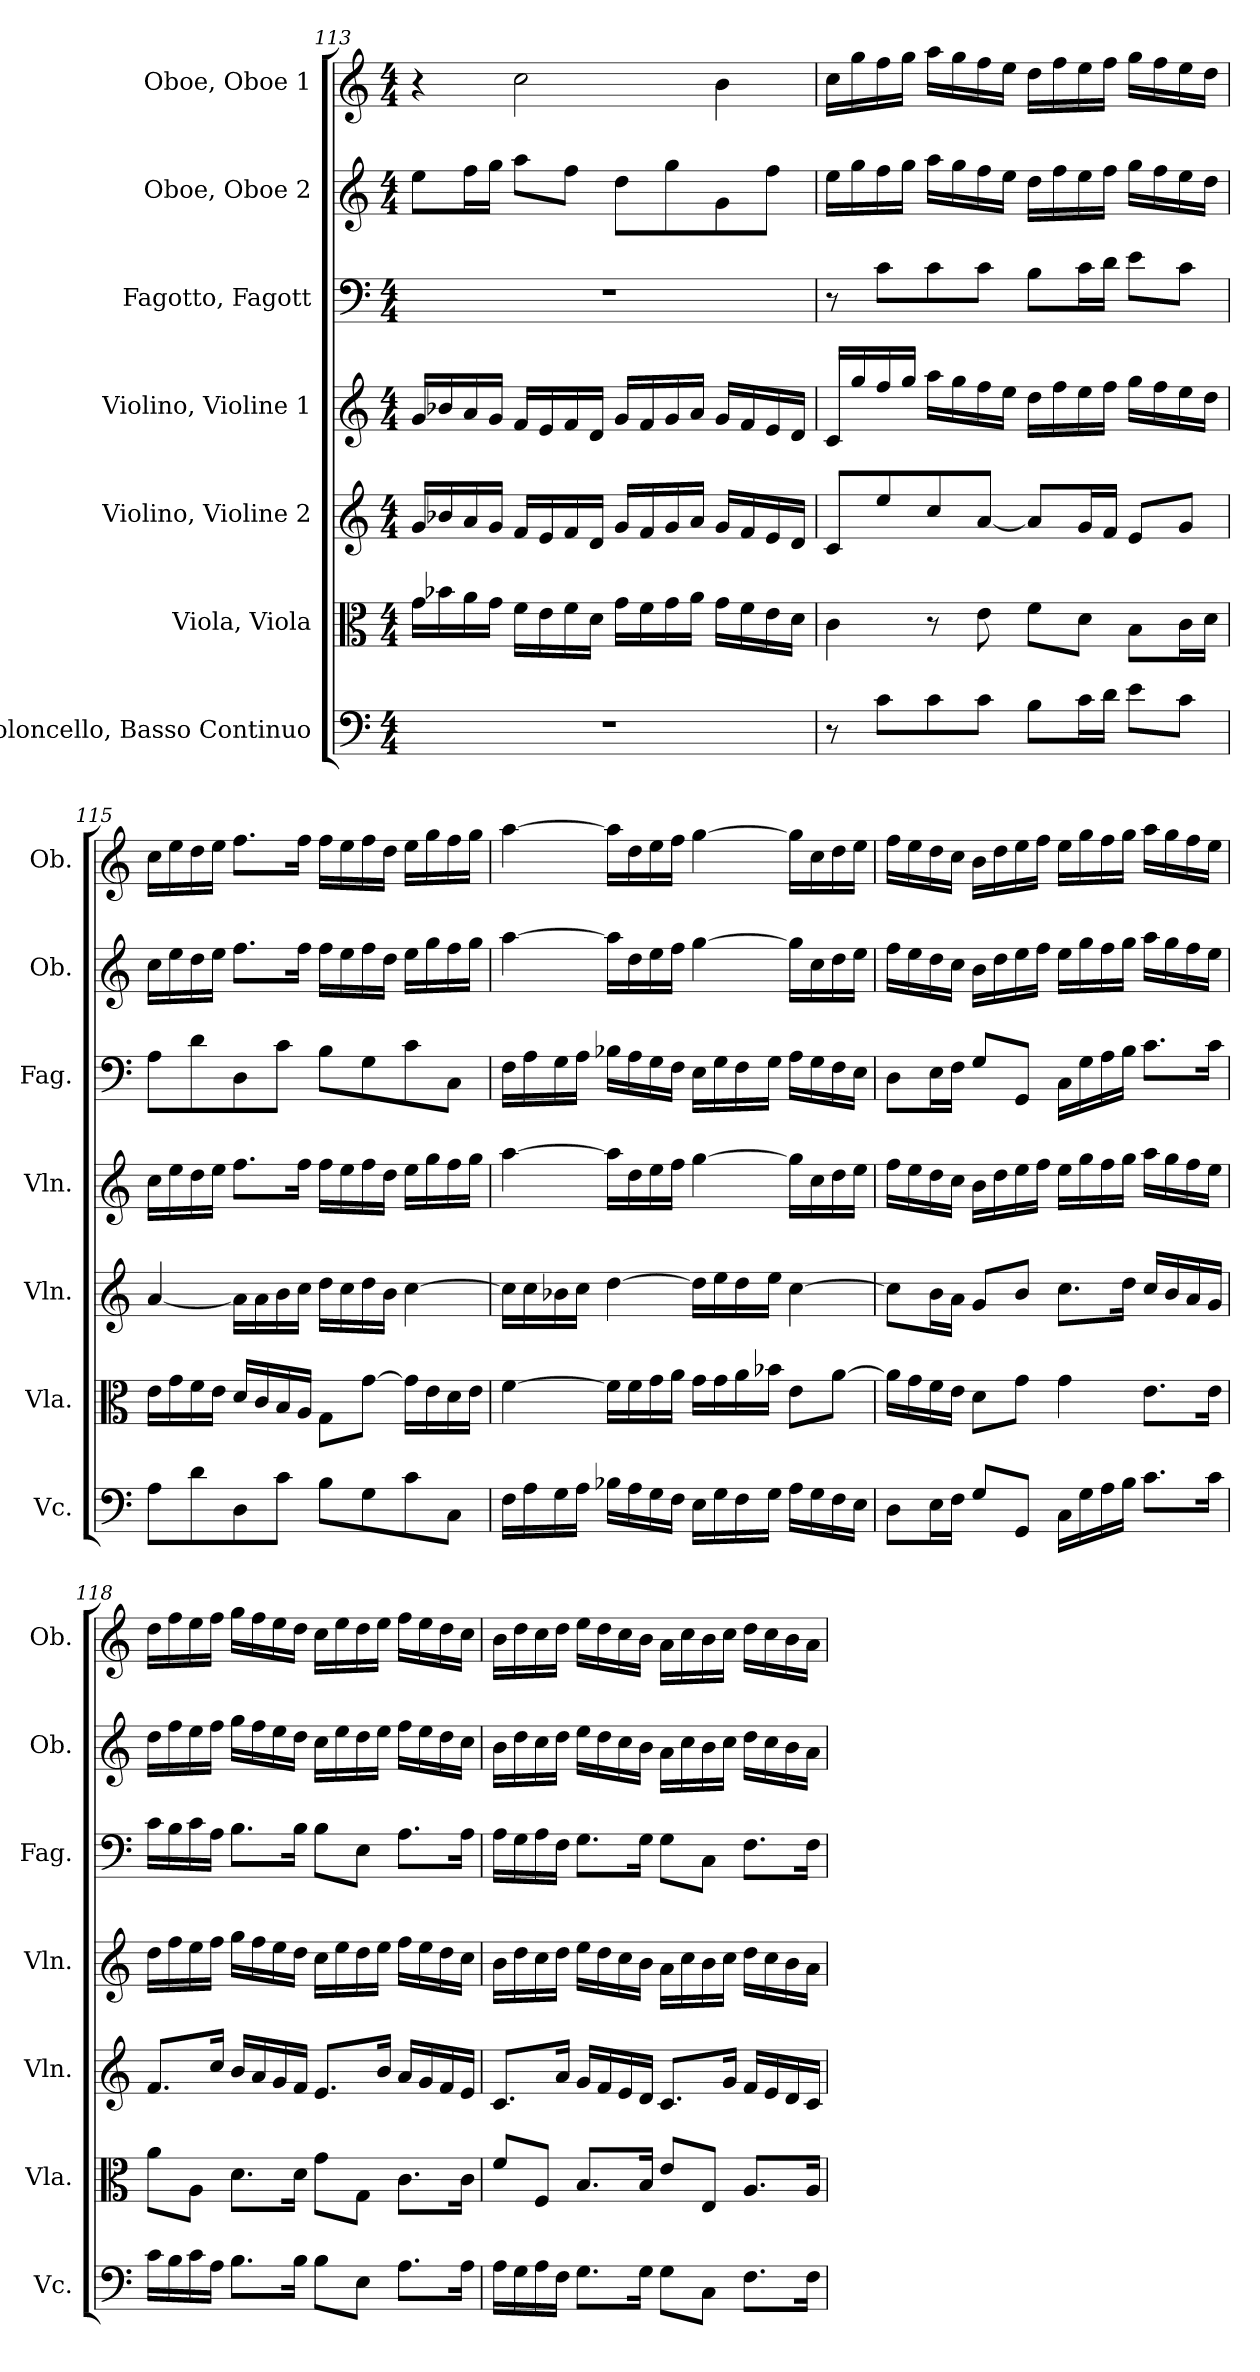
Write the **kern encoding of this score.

**kern	**kern	**kern	**kern	**kern	**kern	**kern
*part7	*part6	*part5	*part4	*part3	*part2	*part1
*staff7	*staff6	*staff5	*staff4	*staff3	*staff2	*staff1
*I"Violoncello, Basso Continuo	*I"Viola, Viola	*I"Violino, Violine 2	*I"Violino, Violine 1	*I"Fagotto, Fagott	*I"Oboe, Oboe 2	*I"Oboe, Oboe 1
*I'Vc.	*I'Vla.	*I'Vln.	*I'Vln.	*I'Fag.	*I'Ob.	*I'Ob.
*clefF4	*clefC3	*clefG2	*clefG2	*clefF4	*clefG2	*clefG2
*k[]	*k[]	*k[]	*k[]	*k[]	*k[]	*k[]
*M4/4	*M4/4	*M4/4	*M4/4	*M4/4	*M4/4	*M4/4
=113	=113	=113	=113	=113	=113	=113
1r	16g\LL	16g/LL	16g/LL	1r	8ee\L	4r
.	16b-X\	16b-X/	16b-X/	.	.	.
.	16a\	16a/	16a/	.	16ff\L	.
.	16g\JJ	16g/JJ	16g/JJ	.	16gg\JJ	.
.	16f\LL	16f/LL	16f/LL	.	8aa\L	2cc\
.	16e\	16e/	16e/	.	.	.
.	16f\	16f/	16f/	.	8ff\J	.
.	16d\JJ	16d/JJ	16d/JJ	.	.	.
.	16g\LL	16g/LL	16g/LL	.	8dd\L	.
.	16f\	16f/	16f/	.	.	.
.	16g\	16g/	16g/	.	8gg\	.
.	16a\JJ	16a/JJ	16a/JJ	.	.	.
.	16g\LL	16g/LL	16g/LL	.	8g\	4b\
.	16f\	16f/	16f/	.	.	.
.	16e\	16e/	16e/	.	8ff\J	.
.	16d\JJ	16d/JJ	16d/JJ	.	.	.
!!LO:PB:g=z
=114	=114	=114	=114	=114	=114	=114
8r	4c\	8c/L	16c/LL	8r	16ee\LL	16cc\LL
.	.	.	16gg/	.	16gg\	16gg\
8c\L	.	8ee/	16ff/	8c\L	16ff\	16ff\
.	.	.	16gg/JJ	.	16gg\JJ	16gg\JJ
8c\	8r	8cc/	16aa\LL	8c\	16aa\LL	16aa\LL
.	.	.	16gg\	.	16gg\	16gg\
8c\J	8e\	[8a/J	16ff\	8c\J	16ff\	16ff\
.	.	.	16ee\JJ	.	16ee\JJ	16ee\JJ
8B\L	8f\L	8a/L]	16dd\LL	8B\L	16dd\LL	16dd\LL
.	.	.	16ff\	.	16ff\	16ff\
16c\L	8d\J	16g/L	16ee\	16c\L	16ee\	16ee\
16d\JJ	.	16f/JJ	16ff\JJ	16d\JJ	16ff\JJ	16ff\JJ
8e\L	8B\L	8e/L	16gg\LL	8e\L	16gg\LL	16gg\LL
.	.	.	16ff\	.	16ff\	16ff\
8c\J	16c\L	8g/J	16ee\	8c\J	16ee\	16ee\
.	16d\JJ	.	16dd\JJ	.	16dd\JJ	16dd\JJ
=115	=115	=115	=115	=115	=115	=115
8A\L	16e\LL	[4a/	16cc\LL	8A\L	16cc\LL	16cc\LL
.	16g\	.	16ee\	.	16ee\	16ee\
8d\	16f\	.	16dd\	8d\	16dd\	16dd\
.	16e\JJ	.	16ee\JJ	.	16ee\JJ	16ee\JJ
8D\	16d/LL	16a\LL]	8.ff\L	8D\	8.ff\L	8.ff\L
.	16c/	16a\	.	.	.	.
8c\J	16B/	16b\	.	8c\J	.	.
.	16A/JJ	16cc\JJ	16ff\Jk	.	16ff\Jk	16ff\Jk
8B\L	8G\L	16dd\LL	16ff\LL	8B\L	16ff\LL	16ff\LL
.	.	16cc\	16ee\	.	16ee\	16ee\
8G\	[8g\J	16dd\	16ff\	8G\	16ff\	16ff\
.	.	16b\JJ	16dd\JJ	.	16dd\JJ	16dd\JJ
8c\	16g\LL]	[4cc\	16ee\LL	8c\	16ee\LL	16ee\LL
.	16e\	.	16gg\	.	16gg\	16gg\
8C\J	16d\	.	16ff\	8C\J	16ff\	16ff\
.	16e\JJ	.	16gg\JJ	.	16gg\JJ	16gg\JJ
!!LO:PB:g=z
=116	=116	=116	=116	=116	=116	=116
16F\LL	[4f\	16cc\LL]	[4aa\	16F\LL	[4aa\	[4aa\
16A\	.	16cc\	.	16A\	.	.
16G\	.	16b-X\	.	16G\	.	.
16A\JJ	.	16cc\JJ	.	16A\JJ	.	.
16B-X\LL	16f\LL]	[4dd\	16aa\LL]	16B-X\LL	16aa\LL]	16aa\LL]
16A\	16f\	.	16dd\	16A\	16dd\	16dd\
16G\	16g\	.	16ee\	16G\	16ee\	16ee\
16F\JJ	16a\JJ	.	16ff\JJ	16F\JJ	16ff\JJ	16ff\JJ
16E\LL	16g\LL	16dd\LL]	[4gg\	16E\LL	[4gg\	[4gg\
16G\	16g\	16ee\	.	16G\	.	.
16F\	16a\	16dd\	.	16F\	.	.
16G\JJ	16b-X\JJ	16ee\JJ	.	16G\JJ	.	.
16A\LL	8e\L	[4cc\	16gg\LL]	16A\LL	16gg\LL]	16gg\LL]
16G\	.	.	16cc\	16G\	16cc\	16cc\
16F\	[8a\J	.	16dd\	16F\	16dd\	16dd\
16E\JJ	.	.	16ee\JJ	16E\JJ	16ee\JJ	16ee\JJ
=117	=117	=117	=117	=117	=117	=117
8D\L	16a\LL]	8cc\L]	16ff\LL	8D\L	16ff\LL	16ff\LL
.	16g\	.	16ee\	.	16ee\	16ee\
16E\L	16f\	16b\L	16dd\	16E\L	16dd\	16dd\
16F\JJ	16e\JJ	16a\JJ	16cc\JJ	16F\JJ	16cc\JJ	16cc\JJ
8G/L	8d\L	8g/L	16b\LL	8G/L	16b\LL	16b\LL
.	.	.	16dd\	.	16dd\	16dd\
8GG/J	8g\J	8b/J	16ee\	8GG/J	16ee\	16ee\
.	.	.	16ff\JJ	.	16ff\JJ	16ff\JJ
16C\LL	4g\	8.cc\L	16ee\LL	16C\LL	16ee\LL	16ee\LL
16G\	.	.	16gg\	16G\	16gg\	16gg\
16A\	.	.	16ff\	16A\	16ff\	16ff\
16B\JJ	.	16dd\Jk	16gg\JJ	16B\JJ	16gg\JJ	16gg\JJ
8.c\L	8.e\L	16cc/LL	16aa\LL	8.c\L	16aa\LL	16aa\LL
.	.	16b/	16gg\	.	16gg\	16gg\
.	.	16a/	16ff\	.	16ff\	16ff\
16c\Jk	16e\Jk	16g/JJ	16ee\JJ	16c\Jk	16ee\JJ	16ee\JJ
!!LO:PB:g=z
=118	=118	=118	=118	=118	=118	=118
16c\LL	8a\L	8.f/L	16dd\LL	16c\LL	16dd\LL	16dd\LL
16B\	.	.	16ff\	16B\	16ff\	16ff\
16c\	8A\J	.	16ee\	16c\	16ee\	16ee\
16A\JJ	.	16cc/Jk	16ff\JJ	16A\JJ	16ff\JJ	16ff\JJ
8.B\L	8.d\L	16b/LL	16gg\LL	8.B\L	16gg\LL	16gg\LL
.	.	16a/	16ff\	.	16ff\	16ff\
.	.	16g/	16ee\	.	16ee\	16ee\
16B\Jk	16d\Jk	16f/JJ	16dd\JJ	16B\Jk	16dd\JJ	16dd\JJ
8B\L	8g\L	8.e/L	16cc\LL	8B\L	16cc\LL	16cc\LL
.	.	.	16ee\	.	16ee\	16ee\
8E\J	8G\J	.	16dd\	8E\J	16dd\	16dd\
.	.	16b/Jk	16ee\JJ	.	16ee\JJ	16ee\JJ
8.A\L	8.c\L	16a/LL	16ff\LL	8.A\L	16ff\LL	16ff\LL
.	.	16g/	16ee\	.	16ee\	16ee\
.	.	16f/	16dd\	.	16dd\	16dd\
16A\Jk	16c\Jk	16e/JJ	16cc\JJ	16A\Jk	16cc\JJ	16cc\JJ
=119	=119	=119	=119	=119	=119	=119
16A\LL	8f/L	8.c/L	16b\LL	16A\LL	16b\LL	16b\LL
16G\	.	.	16dd\	16G\	16dd\	16dd\
16A\	8F/J	.	16cc\	16A\	16cc\	16cc\
16F\JJ	.	16a/Jk	16dd\JJ	16F\JJ	16dd\JJ	16dd\JJ
8.G\L	8.B/L	16g/LL	16ee\LL	8.G\L	16ee\LL	16ee\LL
.	.	16f/	16dd\	.	16dd\	16dd\
.	.	16e/	16cc\	.	16cc\	16cc\
16G\Jk	16B/Jk	16d/JJ	16b\JJ	16G\Jk	16b\JJ	16b\JJ
8G\L	8e/L	8.c/L	16a\LL	8G\L	16a\LL	16a\LL
.	.	.	16cc\	.	16cc\	16cc\
8C\J	8E/J	.	16b\	8C\J	16b\	16b\
.	.	16g/Jk	16cc\JJ	.	16cc\JJ	16cc\JJ
8.F\L	8.A/L	16f/LL	16dd\LL	8.F\L	16dd\LL	16dd\LL
.	.	16e/	16cc\	.	16cc\	16cc\
.	.	16d/	16b\	.	16b\	16b\
16F\Jk	16A/Jk	16c/JJ	16a\JJ	16F\Jk	16a\JJ	16a\JJ
=	=	=	=	=	=	=
*-	*-	*-	*-	*-	*-	*-
